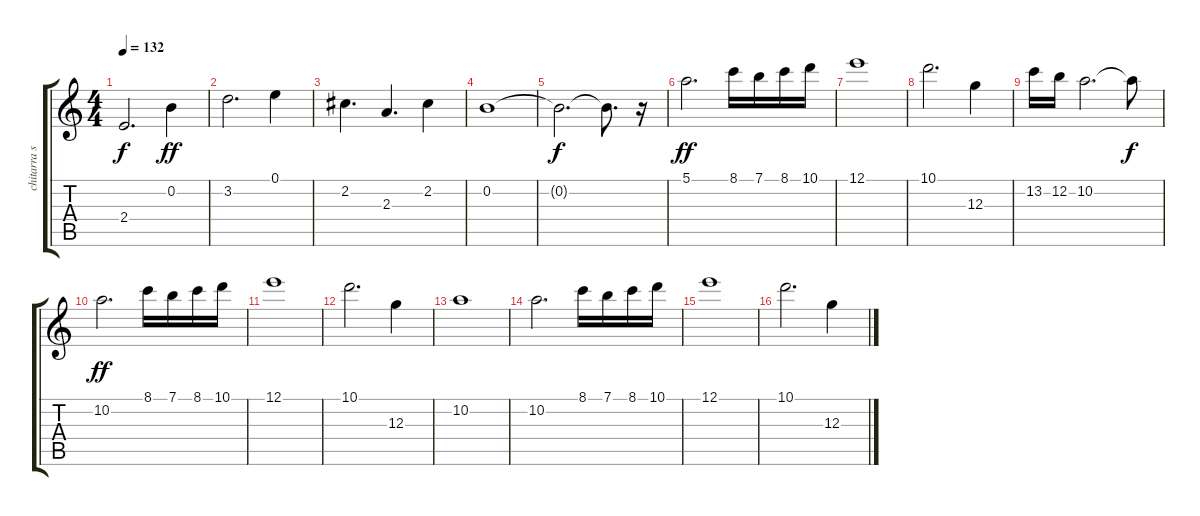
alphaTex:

\track ("chitarra solo" "chitarra s") {instrument distortionguitar}
\staff {score tabs}
\tuning (E4 B3 G3 D3 A2 E2) {hide}
\ts (4 4)
\tempo 132
\clef g2
\ks c
2.4{t}.2{d dy f} 0.2.4{dy ff} |
3.2.2{d} 0.1.4 |
2.2.4{d} 2.3.4{d} 2.2.4 |
0.2.1 |
0.2{t}.2{d dy f} 0.2{t}.8{d} r.16 |
5.1.2{d dy ff instrument synthbrass2} 8.1.16 7.1.16 8.1.16 10.1.16 |
12.1.1 |
10.1.2{d} 12.3.4 |
13.2.16 12.2.16 10.2.2{d} 10.2{t}.8{dy f} |
10.2.2{d dy ff} 8.1.16 7.1.16 8.1.16 10.1.16 |
12.1.1 |
10.1.2{d} 12.3.4 |
10.2.1 |
10.2.2{d} 8.1.16 7.1.16 8.1.16 10.1.16 |
12.1.1 |
10.1.2{d} 12.3.4
